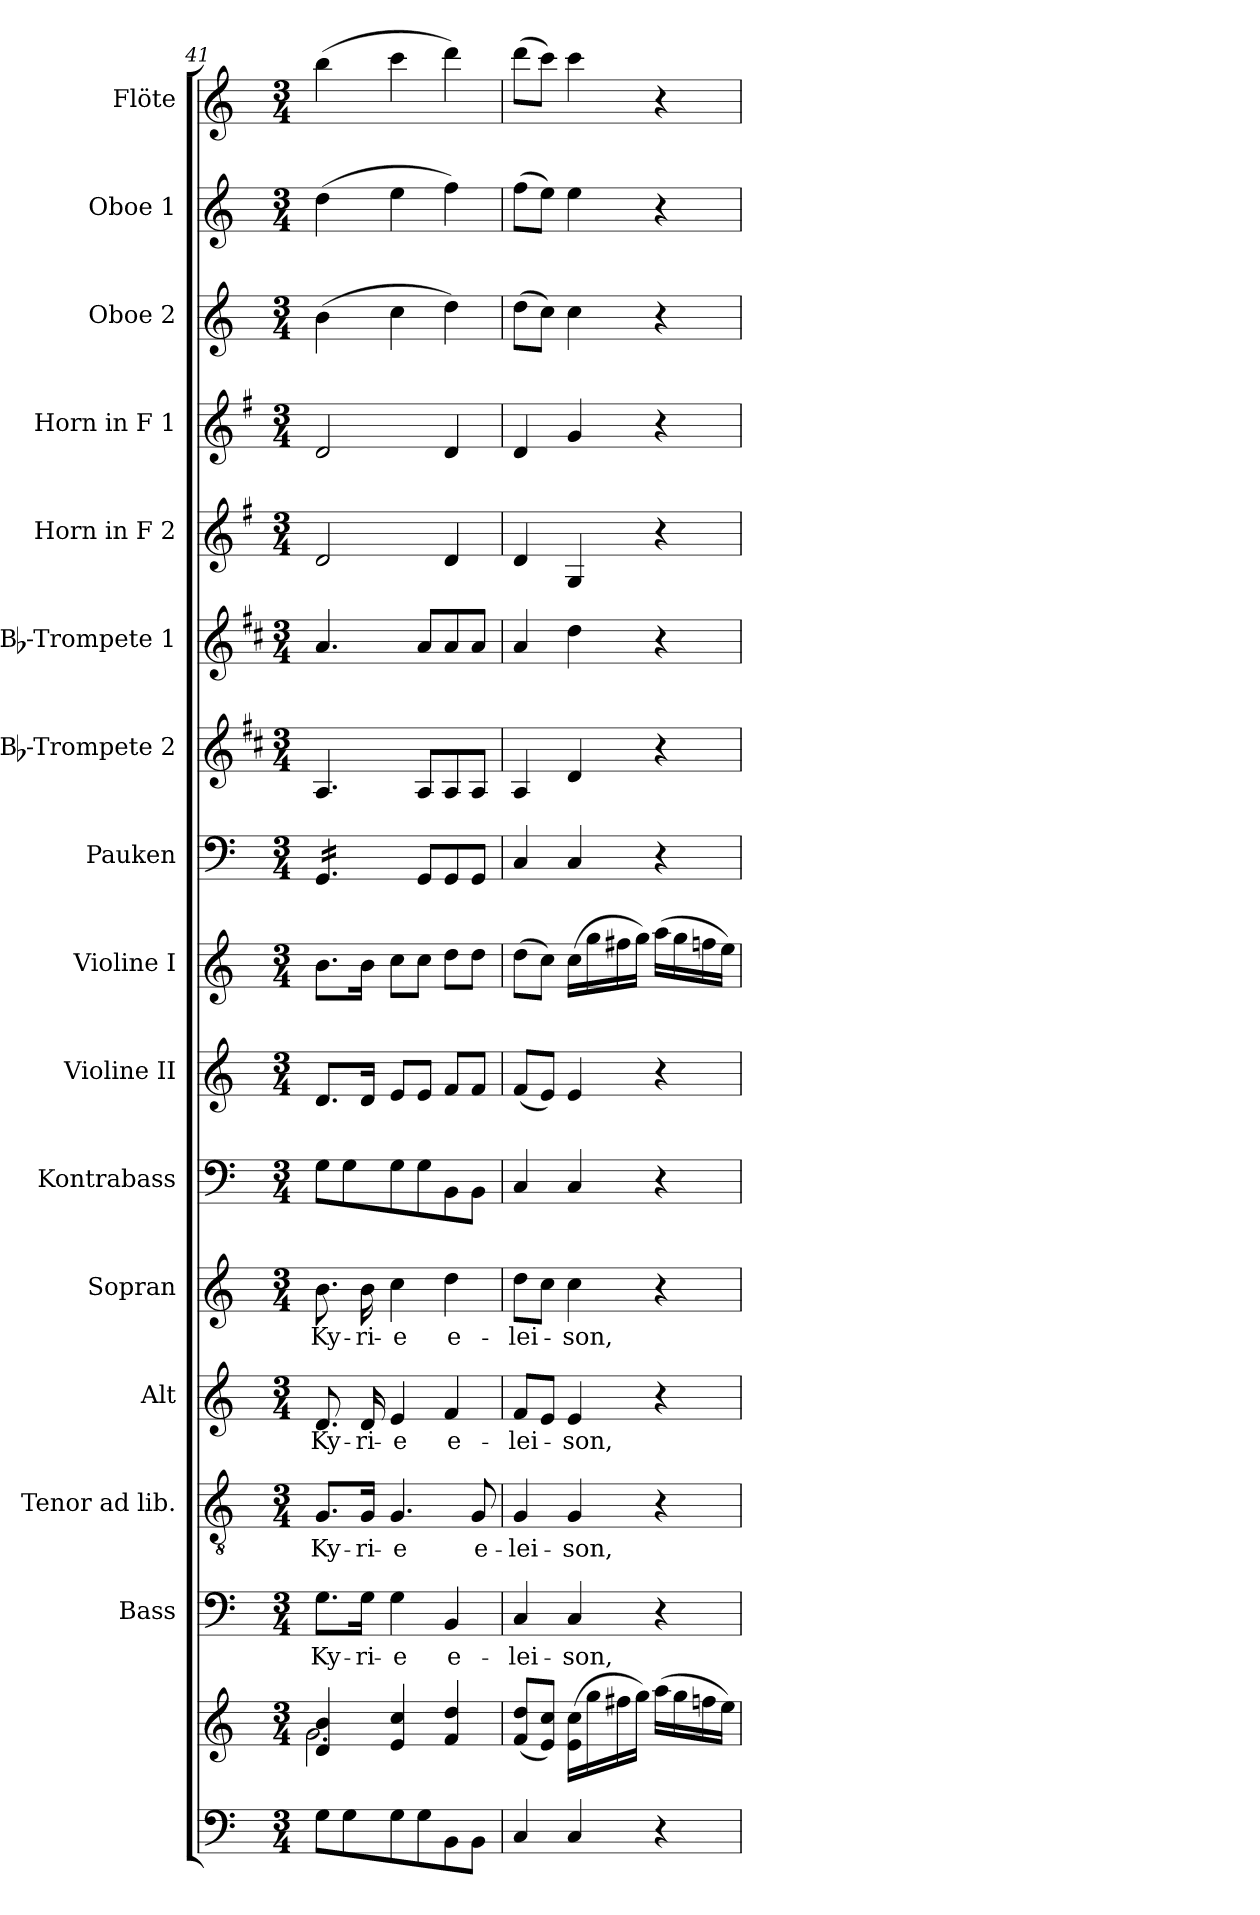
**kern	**kern	**kern	**text	**kern	**text	**kern	**text	**kern	**text	**kern	**kern	**kern	**kern	**kern	**kern	**kern	**kern	**kern	**kern	**kern
*part16	*part16	*part15	*part15	*part14	*part14	*part13	*part13	*part12	*part12	*part11	*part10	*part9	*part8	*part7	*part6	*part5	*part4	*part3	*part2	*part1
*staff17	*staff16	*staff15	*staff15	*staff14	*staff14	*staff13	*staff13	*staff12	*staff12	*staff11	*staff10	*staff9	*staff8	*staff7	*staff6	*staff5	*staff4	*staff3	*staff2	*staff1
*	*	*I"Bass	*	*I"Tenor ad lib.	*	*I"Alt	*	*I"Sopran	*	*I"Kontrabass	*I"Violine II	*I"Violine I	*I"Pauken	*I"Bb-Trompete 2	*I"Bb-Trompete 1	*I"Horn in F 2	*I"Horn in F 1	*I"Oboe 2	*I"Oboe 1	*I"Flöte
*	*	*I'B.	*	*I'T.	*	*I'A.	*	*I'S.	*	*I'Kb.	*I'Vl. II	*I'Vl. I	*I'Pk.	*I'Bb Trp. 2	*I'Bb Trp. 1	*	*	*I'Ob. 2	*I'Ob. 1	*I'Fl.
*clefF4	*clefG2	*clefF4	*	*clefGv2	*	*clefG2	*	*clefG2	*	*clefF4	*clefG2	*clefG2	*clefF4	*clefG2	*clefG2	*clefG2	*clefG2	*clefG2	*clefG2	*clefG2
*	*	*	*	*	*	*	*	*	*	*ITrd7c12	*	*	*	*ITrd1c2	*ITrd1c2	*ITrd4c7	*ITrd4c7	*	*	*
*k[]	*k[]	*k[]	*	*k[]	*	*k[]	*	*k[]	*	*k[]	*k[]	*k[]	*k[]	*k[]	*k[]	*k[]	*k[]	*k[]	*k[]	*k[]
*C:	*C:	*C:	*	*C:	*	*C:	*	*C:	*	*C:	*C:	*C:	*C:	*C:	*C:	*C:	*C:	*C:	*C:	*C:
*M3/4	*M3/4	*M3/4	*	*M3/4	*	*M3/4	*	*M3/4	*	*M3/4	*M3/4	*M3/4	*M3/4	*M3/4	*M3/4	*M3/4	*M3/4	*M3/4	*M3/4	*M3/4
=41	=41	=41	=41	=41	=41	=41	=41	=41	=41	=41	=41	=41	=41	=41	=41	=41	=41	=41	=41	=41
*	*^	*	*	*	*	*	*	*	*	*	*	*	*	*	*	*	*	*	*	*
!	!	!	!	!LO:LY:b	!	!LO:LY:b	!	!LO:LY:b	!	!LO:LY:b	!	!	!	!	!	!	!	!	!	!	!
*	*	*	*	*	*	*	*	*	*	*	*	*	*	*tremolo	*	*	*	*	*	*	*
8G\L	4d/ 4b/	2.g\	8.G\L	Ky-	8.G/L	Ky-	8.d/	Ky-	8.b\	Ky-	8GG\L	8.d/L	8.b\L	16GG/LL	4.G/	4.g/	2G/	2G/	(>4b\	(>4dd\	(>4bb\
.	.	.	.	.	.	.	.	.	.	.	.	.	.	16GG/	.	.	.	.	.	.	.
8G\	.	.	.	.	.	.	.	.	.	.	8GG\	.	.	16GG/	.	.	.	.	.	.	.
!	!	!	!	!LO:LY:b	!	!LO:LY:b	!	!LO:LY:b	!	!LO:LY:b	!	!	!	!	!	!	!	!	!	!	!
.	.	.	16G\Jk	-ri-	16G/Jk	-ri-	16d/	-ri-	16b\	-ri-	.	16d/Jk	16b\Jk	16GG/	.	.	.	.	.	.	.
!	!	!	!	!LO:LY:b	!	!LO:LY:b	!	!LO:LY:b	!	!LO:LY:b	!	!	!	!	!	!	!	!	!	!	!
8G\	4e/ 4cc/	.	4G\	-e	4.G/	-e	4e/	-e	4cc\	-e	8GG\	8e/L	8cc\L	16GG/	.	.	.	.	4cc\	4ee\	4ccc\
.	.	.	.	.	.	.	.	.	.	.	.	.	.	16GG/JJ	.	.	.	.	.	.	.
*	*	*	*	*	*	*	*	*	*	*	*	*	*	*Xtremolo	*	*	*	*	*	*	*
8G\	.	.	.	.	.	.	.	.	.	.	8GG\	8e/J	8cc\J	8GG/L	8G/L	8g/L	.	.	.	.	.
!	!	!	!	!LO:LY:b	!	!	!	!LO:LY:b	!	!LO:LY:b	!	!	!	!	!	!	!	!	!	!	!
8BB\	4f/ 4dd/	.	4BB/	e-	.	.	4f/	e-	4dd\	e-	8BBB\	8f/L	8dd\L	8GG/	8G/	8g/	4G/	4G/	4dd\)	4ff\)	4ddd\)
!	!	!	!	!	!	!LO:LY:b	!	!	!	!	!	!	!	!	!	!	!	!	!	!	!
8BB\J	.	.	.	.	8G/	e-	.	.	.	.	8BBB\J	8f/J	8dd\J	8GG/J	8G/J	8g/J	.	.	.	.	.
*	*v	*v	*	*	*	*	*	*	*	*	*	*	*	*	*	*	*	*	*	*	*
=42	=42	=42	=42	=42	=42	=42	=42	=42	=42	=42	=42	=42	=42	=42	=42	=42	=42	=42	=42	=42
!	!	!	!LO:LY:b	!	!LO:LY:b	!	!LO:LY:b	!	!LO:LY:b	!	!	!	!	!	!	!	!	!	!	!
4C/	(<8f/ 8dd/L	4C/	-lei-	4G/	-lei-	8f/L	-lei-	8dd\L	-lei-	4CC/	(<8f/L	(>8dd\L	4C/	4G/	4g/	4G/	4G/	(>8dd\L	(>8ff\L	(>8ddd\L
.	8e/ 8cc/J)	.	.	.	.	8e/J	.	8cc\J	.	.	8e/J)	8cc\J)	.	.	.	.	.	8cc\J)	8ee\J)	8ccc\J)
!	!	!	!LO:LY:b	!	!LO:LY:b	!	!LO:LY:b	!	!LO:LY:b	!	!	!	!	!	!	!	!	!	!	!
4C/	(>16e\ 16cc\LL	4C/	-son,	4G/	-son,	4e/	-son,	4cc\	-son,	4CC/	4e/	(>16cc\LL	4C/	4c/	4cc\	4C/	4c/	4cc\	4ee\	4ccc\
.	16gg\	.	.	.	.	.	.	.	.	.	.	16gg\	.	.	.	.	.	.	.	.
.	16ff#X\	.	.	.	.	.	.	.	.	.	.	16ff#X\	.	.	.	.	.	.	.	.
.	16gg\JJ)	.	.	.	.	.	.	.	.	.	.	16gg\JJ)	.	.	.	.	.	.	.	.
4r	(>16aa\LL	4r	.	4r	.	4r	.	4r	.	4r	4r	(>16aa\LL	4r	4r	4r	4r	4r	4r	4r	4r
.	16gg\	.	.	.	.	.	.	.	.	.	.	16gg\	.	.	.	.	.	.	.	.
.	16ffn\	.	.	.	.	.	.	.	.	.	.	16ffn\	.	.	.	.	.	.	.	.
.	16ee\JJ)	.	.	.	.	.	.	.	.	.	.	16ee\JJ)	.	.	.	.	.	.	.	.
=	=	=	=	=	=	=	=	=	=	=	=	=	=	=	=	=	=	=	=	=
*-	*-	*-	*-	*-	*-	*-	*-	*-	*-	*-	*-	*-	*-	*-	*-	*-	*-	*-	*-	*-
